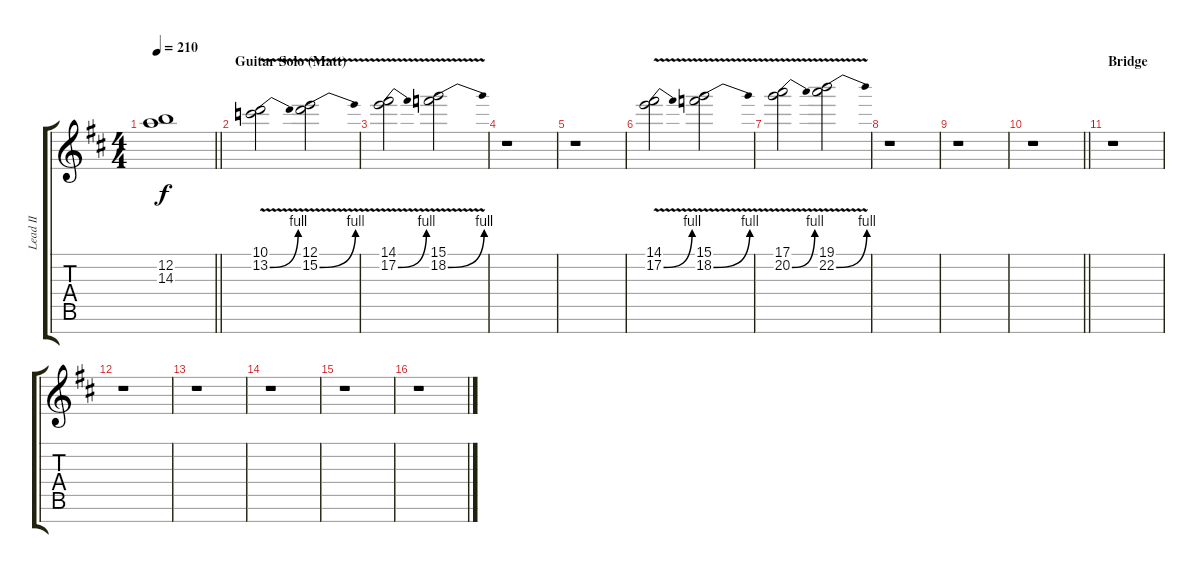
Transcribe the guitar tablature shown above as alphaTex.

\track ("Lead II" "Lead II") {instrument distortionguitar}
\staff {score tabs}
\tuning (E4 B3 G3 D3 A2 E2 B1) {hide}
\ts (4 4)
\tempo 210
\clef g2
\barLineRight lightlight
\ks d
(12.2{t} 14.3{t}).1{dy f} |
\section ("" "Guitar Solo (Matt)")
(10.1 13.2{be (bend 0 0 60 4) v}).2 (12.1 15.2{be (bend 0 0 60 4) v}).2 |
(14.1 17.2{be (bend 0 0 60 4) v}).2 (15.1 18.2{be (bend 0 0 60 4) v}).2 |
r.1 |
r.1 |
(14.1 17.2{be (bend 0 0 60 4) v}).2 (15.1 18.2{be (bend 0 0 60 4) v}).2 |
(17.1 20.2{be (bend 0 0 60 4) v}).2 (19.1 22.2{be (bend 0 0 60 4) v}).2 |
r.1 |
r.1 |
\barLineRight lightlight
r.1 |
\section ("" "Bridge")
r.1 |
r.1 |
r.1 |
r.1 |
r.1 |
r.1
